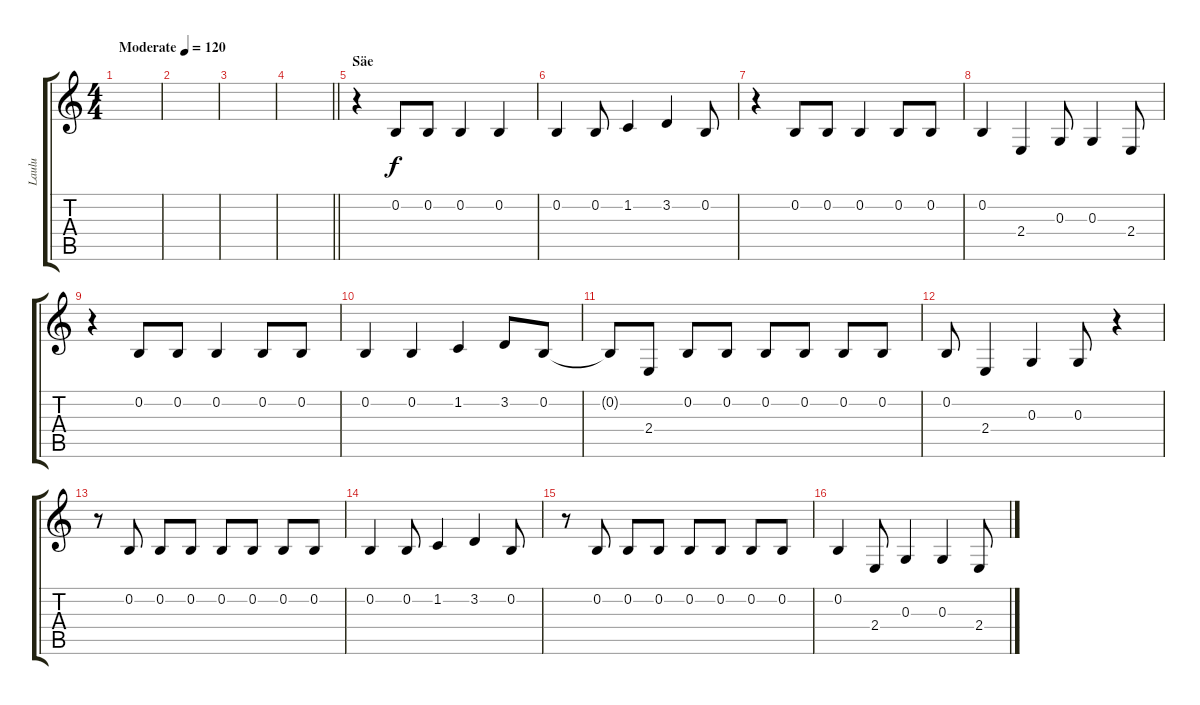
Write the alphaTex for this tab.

\track ("Laulu" "Laulu") {instrument violin}
\staff {score tabs}
\tuning (E4 B3 G3 D3 A2 E2) {hide}
\ts (4 4)
\tempo (120 "Moderate")
\clef g2
\ks c
|
|
|
\barLineRight lightlight
|
\section ("" "Säe")
r.4 0.2.8 0.2.8 0.2.4 0.2.4 |
0.2.4 0.2.8 1.2.4 3.2.4 0.2.8 |
r.4 0.2.8 0.2.8 0.2.4 0.2.8 0.2.8 |
0.2.4 2.4.4 0.3.8 0.3.4 2.4.8 |
r.4 0.2.8 0.2.8 0.2.4 0.2.8 0.2.8 |
0.2.4 0.2.4 1.2.4 3.2.8 0.2.8 |
0.2{t}.8 2.4.8 0.2.8 0.2.8 0.2.8 0.2.8 0.2.8 0.2.8 |
0.2.8 2.4.4 0.3.4 0.3.8 r.4 |
r.8 0.2.8 0.2.8 0.2.8 0.2.8 0.2.8 0.2.8 0.2.8 |
0.2.4 0.2.8 1.2.4 3.2.4 0.2.8 |
r.8 0.2.8 0.2.8 0.2.8 0.2.8 0.2.8 0.2.8 0.2.8 |
0.2.4 2.4.8 0.3.4 0.3.4 2.4.8
